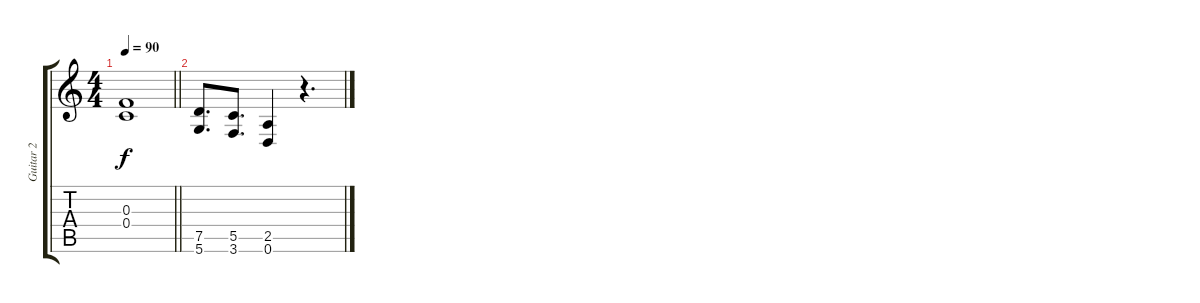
\track ("Guitar 2" "Guitar 2") {instrument acousticguitarsteel}
\staff {score tabs}
\tuning (D4 A3 F3 C3 G2 D2) {hide}
\ts (4 4)
\tempo 90
\clef g2
\barLineRight lightlight
\ks c
(0.3{t} 0.4{t}).1{dy f} |
(7.5 5.6).8{d} (5.5 3.6).8{d} (2.5 0.6).4 r.4{d}
